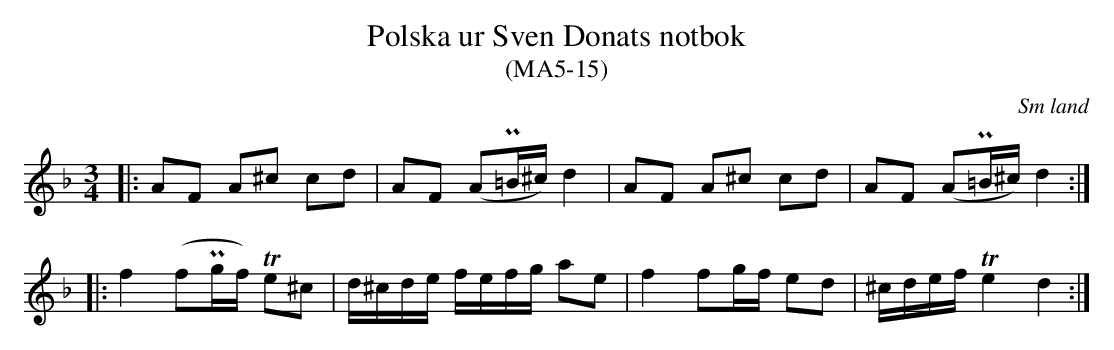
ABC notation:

X:1
T:Polska ur Sven Donats notbok
T:(MA5-15)
O:Sm land
M:3/4
L:1/8
K:Dm
|:AF A^c cd|AF (AP=B/^c/) d2| AF A^c cd|AF (AP=B/^c/) d2:|
|:f2 (fPg/f/) Te^c|d/^c/d/e/ f/e/f/g/ ae|f2 fg/f/ ed|^c/d/e/f/ Te2 d2:|
